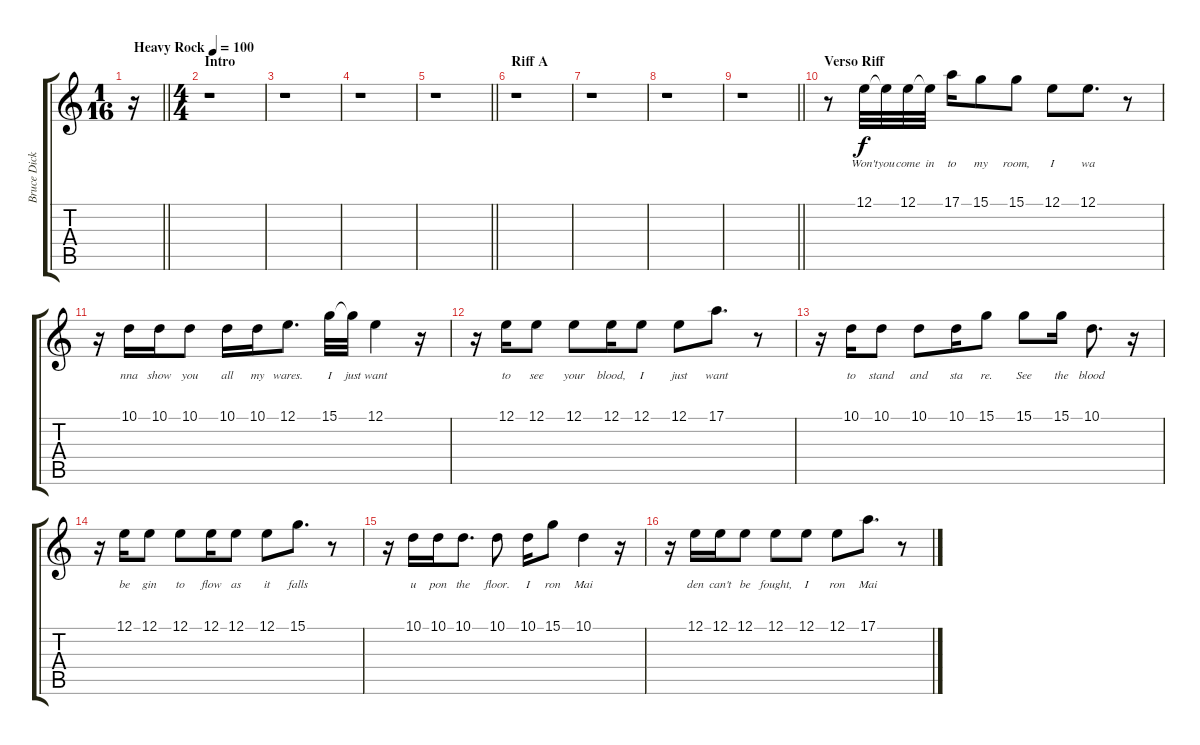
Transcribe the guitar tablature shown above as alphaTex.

\track ("Bruce Dickinson" "Bruce Dick") {instrument lead2sawtooth}
\staff {score tabs}
\tuning (E4 B3 G3 D3 A2 E2) {hide}
\ts (1 16)
\tempo (100 "Heavy Rock")
\clef g2
\barLineRight lightlight
\ks c
r.16{dy f instrument lead2sawtooth} |
\ts (4 4)
\section ("" "Intro")
r.1 |
r.1 |
r.1 |
\barLineRight lightlight
r.1 |
\section ("" "Riff A")
r.1 |
r.1 |
r.1 |
\barLineRight lightlight
r.1 |
\section ("" "Verso Riff")
r.8 12.1.32{lyrics (0 "Won't") lyrics (1 "") lyrics (2 "") lyrics (3 "") lyrics (4 "")} 12.1{t}.32{lyrics (0 "you") lyrics (1 "") lyrics (2 "") lyrics (3 "") lyrics (4 "")} 12.1.32{lyrics (0 "come") lyrics (1 "") lyrics (2 "") lyrics (3 "") lyrics (4 "")} 12.1{t}.32{lyrics (0 "in") lyrics (1 "") lyrics (2 "") lyrics (3 "") lyrics (4 "")} 17.1.16{lyrics (0 "to") lyrics (1 "") lyrics (2 "") lyrics (3 "") lyrics (4 "")} 15.1.8{lyrics (0 "my") lyrics (1 "") lyrics (2 "") lyrics (3 "") lyrics (4 "")} 15.1.8{lyrics (0 "room,") lyrics (1 "") lyrics (2 "") lyrics (3 "") lyrics (4 "")} 12.1.8{lyrics (0 "I") lyrics (1 "") lyrics (2 "") lyrics (3 "") lyrics (4 "")} 12.1.8{d lyrics (0 "wa") lyrics (1 "") lyrics (2 "") lyrics (3 "") lyrics (4 "")} r.8 |
r.16 10.1.16{lyrics (0 "nna") lyrics (1 "") lyrics (2 "") lyrics (3 "") lyrics (4 "")} 10.1.16{lyrics (0 "show") lyrics (1 "") lyrics (2 "") lyrics (3 "") lyrics (4 "")} 10.1.8{lyrics (0 "you") lyrics (1 "") lyrics (2 "") lyrics (3 "") lyrics (4 "")} 10.1.16{lyrics (0 "all") lyrics (1 "") lyrics (2 "") lyrics (3 "") lyrics (4 "")} 10.1.16{lyrics (0 "my") lyrics (1 "") lyrics (2 "") lyrics (3 "") lyrics (4 "")} 12.1.8{d lyrics (0 "wares.") lyrics (1 "") lyrics (2 "") lyrics (3 "") lyrics (4 "")} 15.1.32{lyrics (0 "I") lyrics (1 "") lyrics (2 "") lyrics (3 "") lyrics (4 "")} 15.1{t}.32{lyrics (0 "just") lyrics (1 "") lyrics (2 "") lyrics (3 "") lyrics (4 "")} 12.1.4{lyrics (0 "want") lyrics (1 "") lyrics (2 "") lyrics (3 "") lyrics (4 "")} r.16 |
r.16 12.1.16{lyrics (0 "to") lyrics (1 "") lyrics (2 "") lyrics (3 "") lyrics (4 "")} 12.1.8{lyrics (0 "see") lyrics (1 "") lyrics (2 "") lyrics (3 "") lyrics (4 "")} 12.1.8{lyrics (0 "your") lyrics (1 "") lyrics (2 "") lyrics (3 "") lyrics (4 "")} 12.1.16{lyrics (0 "blood,") lyrics (1 "") lyrics (2 "") lyrics (3 "") lyrics (4 "")} 12.1.8{lyrics (0 "I") lyrics (1 "") lyrics (2 "") lyrics (3 "") lyrics (4 "")} 12.1.8{lyrics (0 "just") lyrics (1 "") lyrics (2 "") lyrics (3 "") lyrics (4 "")} 17.1.8{d lyrics (0 "want") lyrics (1 "") lyrics (2 "") lyrics (3 "") lyrics (4 "")} r.8 |
r.16 10.1.16{lyrics (0 "to") lyrics (1 "") lyrics (2 "") lyrics (3 "") lyrics (4 "")} 10.1.8{lyrics (0 "stand") lyrics (1 "") lyrics (2 "") lyrics (3 "") lyrics (4 "")} 10.1.8{lyrics (0 "and") lyrics (1 "") lyrics (2 "") lyrics (3 "") lyrics (4 "")} 10.1.16{lyrics (0 "sta") lyrics (1 "") lyrics (2 "") lyrics (3 "") lyrics (4 "")} 15.1.8{lyrics (0 "re.") lyrics (1 "") lyrics (2 "") lyrics (3 "") lyrics (4 "")} 15.1.8{lyrics (0 "See") lyrics (1 "") lyrics (2 "") lyrics (3 "") lyrics (4 "")} 15.1.16{lyrics (0 "the") lyrics (1 "") lyrics (2 "") lyrics (3 "") lyrics (4 "")} 10.1.8{d lyrics (0 "blood") lyrics (1 "") lyrics (2 "") lyrics (3 "") lyrics (4 "")} r.16 |
r.16 12.1.16{lyrics (0 "be") lyrics (1 "") lyrics (2 "") lyrics (3 "") lyrics (4 "")} 12.1.8{lyrics (0 "gin") lyrics (1 "") lyrics (2 "") lyrics (3 "") lyrics (4 "")} 12.1.8{lyrics (0 "to") lyrics (1 "") lyrics (2 "") lyrics (3 "") lyrics (4 "")} 12.1.16{lyrics (0 "flow") lyrics (1 "") lyrics (2 "") lyrics (3 "") lyrics (4 "")} 12.1.8{lyrics (0 "as") lyrics (1 "") lyrics (2 "") lyrics (3 "") lyrics (4 "")} 12.1.8{lyrics (0 "it") lyrics (1 "") lyrics (2 "") lyrics (3 "") lyrics (4 "")} 15.1.8{d lyrics (0 "falls") lyrics (1 "") lyrics (2 "") lyrics (3 "") lyrics (4 "")} r.8 |
r.16 10.1.16{lyrics (0 "u") lyrics (1 "") lyrics (2 "") lyrics (3 "") lyrics (4 "")} 10.1.16{lyrics (0 "pon") lyrics (1 "") lyrics (2 "") lyrics (3 "") lyrics (4 "")} 10.1.8{d lyrics (0 "the") lyrics (1 "") lyrics (2 "") lyrics (3 "") lyrics (4 "")} 10.1.8{lyrics (0 "floor.") lyrics (1 "") lyrics (2 "") lyrics (3 "") lyrics (4 "")} 10.1.16{lyrics (0 "I") lyrics (1 "") lyrics (2 "") lyrics (3 "") lyrics (4 "")} 15.1.8{lyrics (0 "ron") lyrics (1 "") lyrics (2 "") lyrics (3 "") lyrics (4 "")} 10.1.4{lyrics (0 "Mai") lyrics (1 "") lyrics (2 "") lyrics (3 "") lyrics (4 "")} r.16 |
r.16 12.1.16{lyrics (0 "den") lyrics (1 "") lyrics (2 "") lyrics (3 "") lyrics (4 "")} 12.1.16{lyrics (0 "can't") lyrics (1 "") lyrics (2 "") lyrics (3 "") lyrics (4 "")} 12.1.8{lyrics (0 "be") lyrics (1 "") lyrics (2 "") lyrics (3 "") lyrics (4 "")} 12.1.8{lyrics (0 "fought,") lyrics (1 "") lyrics (2 "") lyrics (3 "") lyrics (4 "")} 12.1.8{lyrics (0 "I") lyrics (1 "") lyrics (2 "") lyrics (3 "") lyrics (4 "")} 12.1.8{lyrics (0 "ron") lyrics (1 "") lyrics (2 "") lyrics (3 "") lyrics (4 "")} 17.1.8{d lyrics (0 "Mai") lyrics (1 "") lyrics (2 "") lyrics (3 "") lyrics (4 "")} r.8
